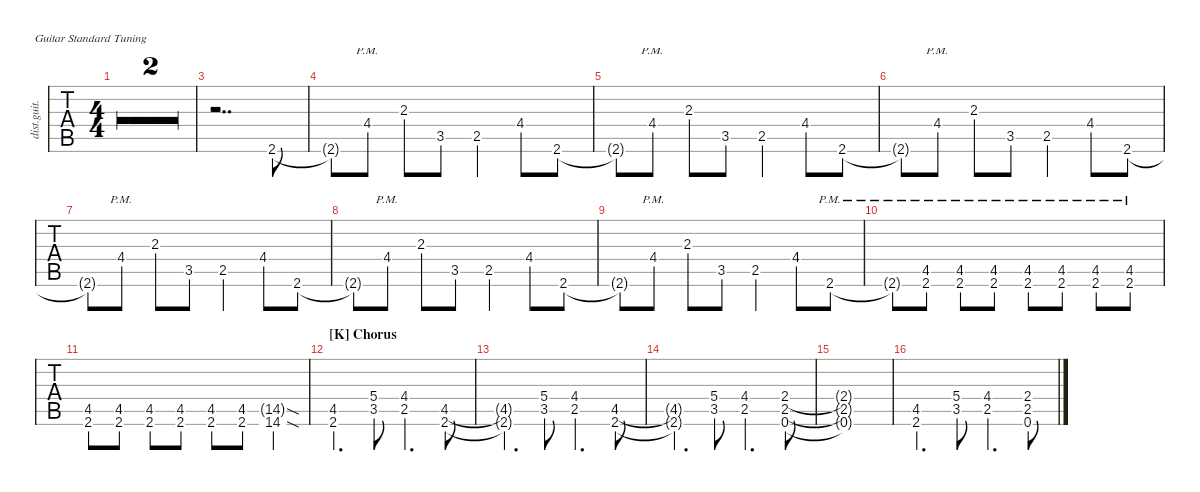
\defaultSystemsLayout 4
\hideDynamics
\bracketExtendMode nobrackets
\otherSystemsTrackNameOrientation horizontal
\track ("Rhythm Guitar 1 (James)" "dist.guit.") {defaultSystemsLayout 4 multiBarRest instrument distortionguitar}
\staff {tabs}
\tuning (E4 B3 G3 D3 A2 E2)
\ts (4 4)
\tempo 125
\clef g2
\ks c
r.1{dy mf} |
r.1 |
r.2{dd} 2.6{acc #}.8 |
2.6{t acc #}.8 4.4{pm acc #}.8 2.3.8 3.5.8 2.5.4 4.4{acc #}.8 2.6{acc #}.8 |
2.6{t acc #}.8 4.4{pm acc #}.8 2.3.8 3.5.8 2.5.4 4.4{acc #}.8 2.6{acc #}.8 |
2.6{t acc #}.8 4.4{pm acc #}.8 2.3.8 3.5.8 2.5.4 4.4{acc #}.8 2.6{acc #}.8 |
2.6{t acc #}.8 4.4{pm acc #}.8 2.3.8 3.5.8 2.5.4 4.4{acc #}.8 2.6{acc #}.8 |
2.6{t acc #}.8 4.4{pm acc #}.8 2.3.8 3.5.8 2.5.4 4.4{acc #}.8 2.6{acc #}.8 |
2.6{t acc #}.8 4.4{pm acc #}.8 2.3.8 3.5.8 2.5.4 4.4{acc #}.8 2.6{pm acc #}.8 |
2.6{pm t acc #}.8 (2.6{pm acc #} 4.5{pm acc #}).8 (2.6{pm acc #} 4.5{pm acc #}).8 (2.6{pm acc #} 4.5{pm acc #}).8 (2.6{pm acc #} 4.5{pm acc #}).8 (2.6{pm acc #} 4.5{pm acc #}).8 (2.6{pm acc #} 4.5{pm acc #}).8 (2.6{pm acc #} 4.5{pm acc #}).8 |
(4.5{acc #} 2.6{acc #}).8 (4.5{acc #} 2.6{acc #}).8 (4.5{acc #} 2.6{acc #}).8 (4.5{acc #} 2.6{acc #}).8 (4.5{acc #} 2.6{acc #}).8 (4.5{acc #} 2.6{acc #}).8 (14.6{sod acc #} 14.5{sod g}).4 |
\section ("K" "Chorus")
(2.6{acc #} 4.5{acc #}).4{d} (3.5 5.4).8 (2.5 4.4{acc #}).4{d} (2.6{acc #} 4.5{acc #}).8 |
(2.6{t acc #} 4.5{t acc #}).4{d} (3.5 5.4).8 (2.5 4.4{acc #}).4{d} (2.6{acc #} 4.5{acc #}).8 |
(2.6{t acc #} 4.5{t acc #}).4{d} (3.5 5.4).8 (2.5 4.4{acc #}).4{d} (0.6 2.5 2.4).8 |
(2.4{t} 2.5{t} 0.6{t}).1 |
(2.6{acc #} 4.5{acc #}).4{d} (3.5 5.4).8 (2.5 4.4{acc #}).4{d} (0.6 2.5 2.4).8
